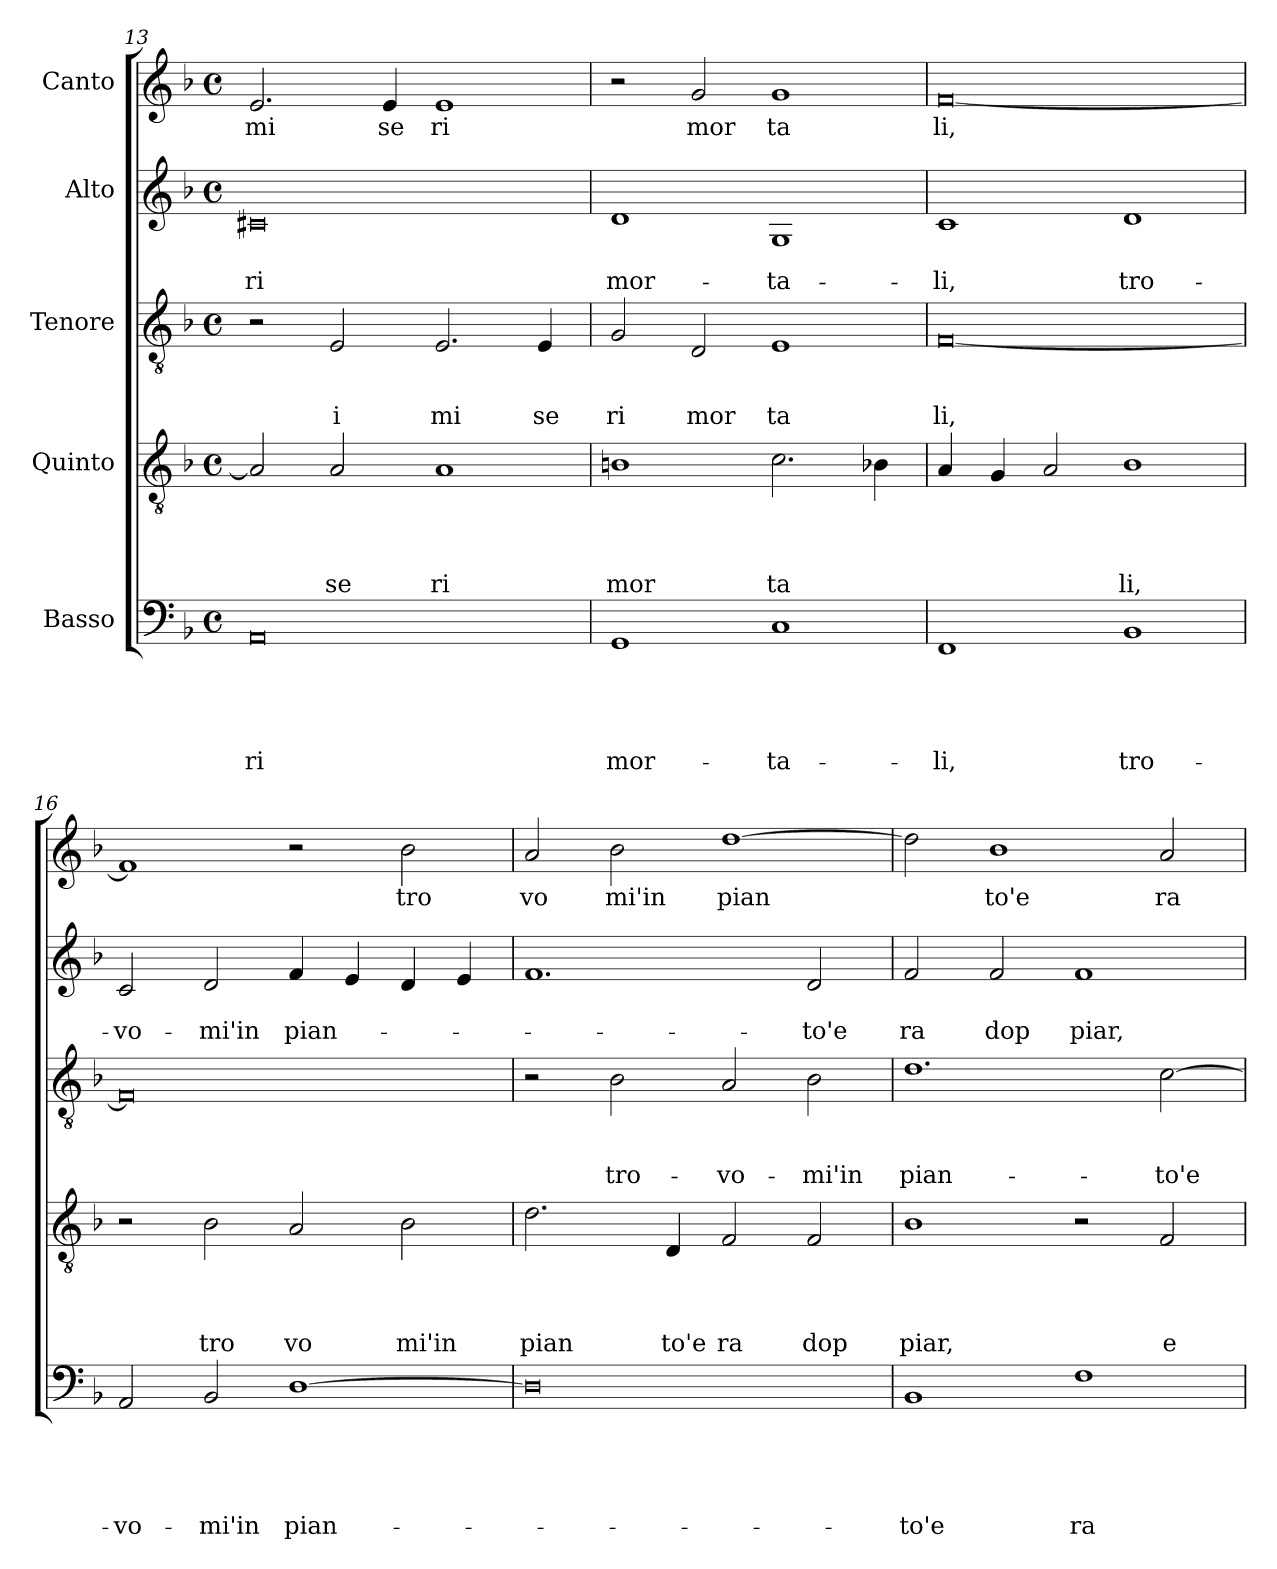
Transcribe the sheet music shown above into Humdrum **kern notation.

**kern	**text	**text	**text	**text	**text	**kern	**text	**text	**text	**text	**kern	**text	**text	**text	**kern	**text	**text	**kern	**text
*part5	*part5	*part5	*part5	*part5	*part5	*part4	*part4	*part4	*part4	*part4	*part3	*part3	*part3	*part3	*part2	*part2	*part2	*part1	*part1
*staff5	*staff5	*staff5	*staff5	*staff5	*staff5	*staff4	*staff4	*staff4	*staff4	*staff4	*staff3	*staff3	*staff3	*staff3	*staff2	*staff2	*staff2	*staff1	*staff1
*I"Basso	*	*	*	*	*	*I"Quinto	*	*	*	*	*I"Tenore	*	*	*	*I"Alto	*	*	*I"Canto	*
*clefF4	*	*	*	*	*	*clefGv2	*	*	*	*	*clefGv2	*	*	*	*clefG2	*	*	*clefG2	*
*k[b-]	*	*	*	*	*	*k[b-]	*	*	*	*	*k[b-]	*	*	*	*k[b-]	*	*	*k[b-]	*
*F:	*	*	*	*	*	*F:	*	*	*	*	*F:	*	*	*	*F:	*	*	*F:	*
*M4/4	*	*	*	*	*	*M4/4	*	*	*	*	*M4/4	*	*	*	*M4/4	*	*	*M4/4	*
*met(c)	*	*	*	*	*	*met(c)	*	*	*	*	*met(c)	*	*	*	*met(c)	*	*	*met(c)	*
=13	=13	=13	=13	=13	=13	=13	=13	=13	=13	=13	=13	=13	=13	=13	=13	=13	=13	=13	=13
!	!	!	!	!	!LO:LY:b	!	!	!	!	!	!	!	!	!	!	!	!LO:LY:b	!	!LO:LY:b
0AA	.	.	.	.	-ri	2A/]	.	.	.	.	2r	.	.	.	0c#X	.	-ri	2.e/	mi
!	!	!	!	!	!	!	!	!	!	!LO:LY:b	!	!	!	!LO:LY:b	!	!	!	!	!
.	.	.	.	.	.	2A/	.	.	.	se	2E/	.	.	i	.	.	.	.	.
!	!	!	!	!	!	!	!	!	!	!	!	!	!	!	!	!	!	!	!LO:LY:b
.	.	.	.	.	.	.	.	.	.	.	.	.	.	.	.	.	.	4e/	se
!	!	!	!	!	!	!	!	!	!	!LO:LY:b	!	!	!	!LO:LY:b	!	!	!	!	!LO:LY:b
.	.	.	.	.	.	1A	.	.	.	ri	2.E/	.	.	mi	.	.	.	1e	ri
!	!	!	!	!	!	!	!	!	!	!	!	!	!	!LO:LY:b	!	!	!	!	!
.	.	.	.	.	.	.	.	.	.	.	4E/	.	.	se	.	.	.	.	.
=14	=14	=14	=14	=14	=14	=14	=14	=14	=14	=14	=14	=14	=14	=14	=14	=14	=14	=14	=14
!	!	!	!	!	!LO:LY:b	!	!	!	!	!LO:LY:b	!	!	!	!LO:LY:b	!	!	!LO:LY:b	!	!
1GG	.	.	.	.	mor-	1Bn	.	.	.	mor	2G/	.	.	ri	1d	.	mor-	2r	.
!	!	!	!	!	!	!	!	!	!	!	!	!	!	!LO:LY:b	!	!	!	!	!LO:LY:b
.	.	.	.	.	.	.	.	.	.	.	2D/	.	.	mor	.	.	.	2g/	mor
!	!	!	!	!	!LO:LY:b	!	!	!	!	!LO:LY:b	!	!	!	!LO:LY:b	!	!	!LO:LY:b	!	!LO:LY:b
1C	.	.	.	.	-ta-	2.c\	.	.	.	ta	1E	.	.	ta	1G	.	-ta-	1g	ta
.	.	.	.	.	.	4B-X\	.	.	.	.	.	.	.	.	.	.	.	.	.
=15	=15	=15	=15	=15	=15	=15	=15	=15	=15	=15	=15	=15	=15	=15	=15	=15	=15	=15	=15
!	!	!	!	!	!LO:LY:b	!	!	!	!	!	!	!	!	!LO:LY:b	!	!	!LO:LY:b	!	!LO:LY:b
1FF	.	.	.	.	-li,	4A/	.	.	.	.	[<0F	.	.	li,	1c	.	-li,	[<0f	li,
.	.	.	.	.	.	4G/	.	.	.	.	.	.	.	.	.	.	.	.	.
.	.	.	.	.	.	2A/	.	.	.	.	.	.	.	.	.	.	.	.	.
!	!	!	!	!	!LO:LY:b	!	!	!	!	!LO:LY:b	!	!	!	!	!	!	!LO:LY:b	!	!
1BB-	.	.	.	.	tro-	1B-	.	.	.	li,	.	.	.	.	1d	.	tro-	.	.
=16	=16	=16	=16	=16	=16	=16	=16	=16	=16	=16	=16	=16	=16	=16	=16	=16	=16	=16	=16
!	!	!	!	!	!LO:LY:b	!	!	!	!	!	!	!	!	!	!	!	!LO:LY:b	!	!
2AA/	.	.	.	.	-vo-	2r	.	.	.	.	0F]	.	.	.	2c/	.	-vo-	1f]	.
!	!	!	!	!	!LO:LY:b	!	!	!	!	!LO:LY:b	!	!	!	!	!	!	!LO:LY:b	!	!
2BB-/	.	.	.	.	-mi'in	2B-\	.	.	.	tro	.	.	.	.	2d/	.	-mi'in	.	.
!	!	!	!	!	!LO:LY:b	!	!	!	!	!LO:LY:b	!	!	!	!	!	!	!LO:LY:b	!	!
[>1D	.	.	.	.	pian-	2A/	.	.	.	vo	.	.	.	.	4f/	.	pian-	2r	.
.	.	.	.	.	.	.	.	.	.	.	.	.	.	.	4e/	.	.	.	.
!	!	!	!	!	!	!	!	!	!	!LO:LY:b	!	!	!	!	!	!	!	!	!LO:LY:b
.	.	.	.	.	.	2B-\	.	.	.	mi'in	.	.	.	.	4d/	.	.	2b-\	tro
.	.	.	.	.	.	.	.	.	.	.	.	.	.	.	4e/	.	.	.	.
!!LO:PB:g=z
=17	=17	=17	=17	=17	=17	=17	=17	=17	=17	=17	=17	=17	=17	=17	=17	=17	=17	=17	=17
!	!	!	!	!	!	!	!	!	!	!LO:LY:b	!	!	!	!	!	!	!	!	!LO:LY:b
0D]	.	.	.	.	.	2.d\	.	.	.	pian	2r	.	.	.	1.f	.	.	2a/	vo
!	!	!	!	!	!	!	!	!	!	!	!	!	!	!LO:LY:b	!	!	!	!	!LO:LY:b
.	.	.	.	.	.	.	.	.	.	.	2B-\	.	.	tro-	.	.	.	2b-\	mi'in
!	!	!	!	!	!	!	!	!	!	!LO:LY:b	!	!	!	!	!	!	!	!	!
.	.	.	.	.	.	4D/	.	.	.	to'e	.	.	.	.	.	.	.	.	.
!	!	!	!	!	!	!	!	!	!	!LO:LY:b	!	!	!	!LO:LY:b	!	!	!	!	!LO:LY:b
.	.	.	.	.	.	2F/	.	.	.	ra	2A/	.	.	-vo-	.	.	.	[>1dd	pian
!	!	!	!	!	!	!	!	!	!	!LO:LY:b	!	!	!	!LO:LY:b	!	!	!LO:LY:b	!	!
.	.	.	.	.	.	2F/	.	.	.	dop	2B-\	.	.	-mi'in	2d/	.	-to'e	.	.
=18	=18	=18	=18	=18	=18	=18	=18	=18	=18	=18	=18	=18	=18	=18	=18	=18	=18	=18	=18
!	!	!	!	!	!LO:LY:b	!	!	!	!	!LO:LY:b	!	!	!	!LO:LY:b	!	!	!LO:LY:b	!	!
1BB-	.	.	.	.	-to'e	1B-	.	.	.	piar,	1.d	.	.	pian-	2f/	.	ra	2dd\]	.
!	!	!	!	!	!	!	!	!	!	!	!	!	!	!	!	!	!LO:LY:b	!	!LO:LY:b
.	.	.	.	.	.	.	.	.	.	.	.	.	.	.	2f/	.	dop	1b-	to'e
!	!	!	!	!	!LO:LY:b	!	!	!	!	!	!	!	!	!	!	!	!LO:LY:b	!	!
1F	.	.	.	.	ra	2r	.	.	.	.	.	.	.	.	1f	.	piar,	.	.
!	!	!	!	!	!	!	!	!	!	!LO:LY:b	!	!	!	!LO:LY:b	!	!	!	!	!LO:LY:b
.	.	.	.	.	.	2F/	.	.	.	e	[>2c\	.	.	-to'e	.	.	.	2a/	ra
=	=	=	=	=	=	=	=	=	=	=	=	=	=	=	=	=	=	=	=
*-	*-	*-	*-	*-	*-	*-	*-	*-	*-	*-	*-	*-	*-	*-	*-	*-	*-	*-	*-
